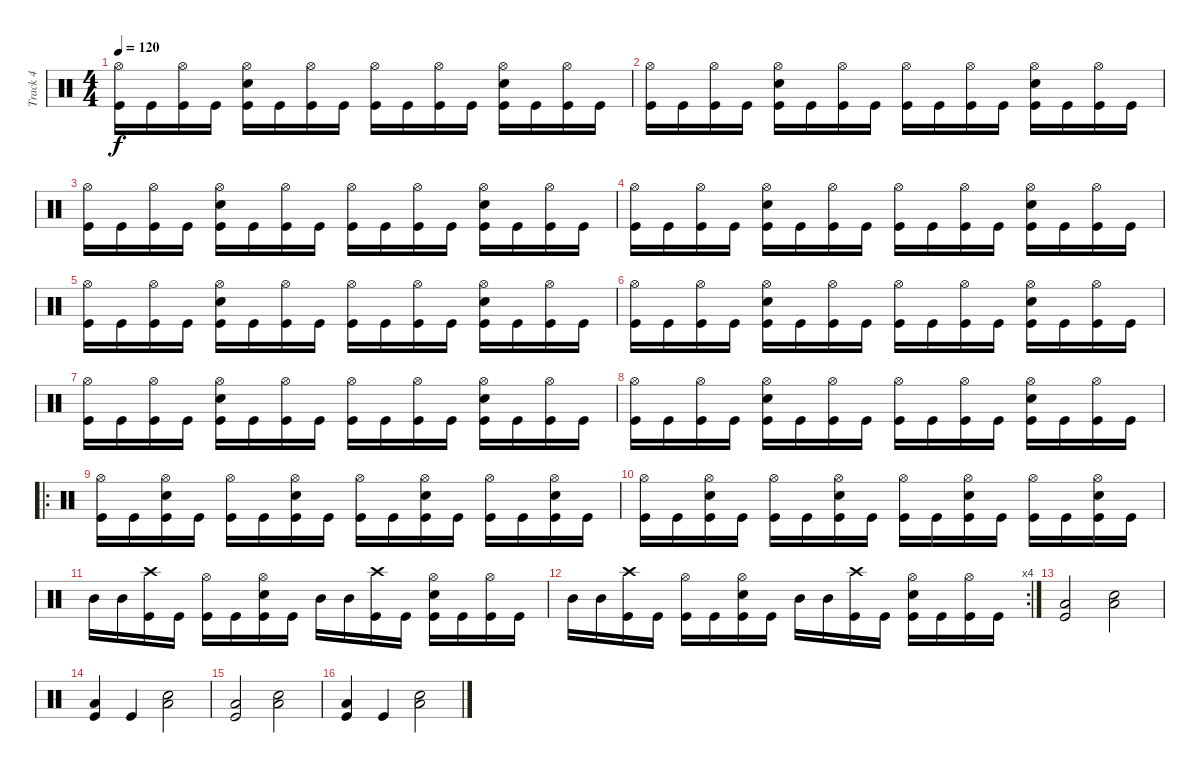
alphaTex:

\track ("Track 4" "Track 4") {instrument percussion}
\staff {score}
\articulation defaults
\ts (4 4)
\tempo 120
\clef neutral
\ks c
("Hi-Hat (open)" "Kick (hit)").16{dy f} "Kick (hit)".16 ("Hi-Hat (open)" "Kick (hit)").16 "Kick (hit)".16 ("Hi-Hat (open)" "Snare (hit) 2" "Kick (hit)").16 "Kick (hit)".16 ("Hi-Hat (open)" "Kick (hit)").16 "Kick (hit)".16 ("Hi-Hat (open)" "Kick (hit)").16 "Kick (hit)".16 ("Hi-Hat (open)" "Kick (hit)").16 "Kick (hit)".16 ("Hi-Hat (open)" "Snare (hit) 2" "Kick (hit)").16 "Kick (hit)".16 ("Hi-Hat (open)" "Kick (hit)").16 "Kick (hit)".16 |
("Hi-Hat (open)" "Kick (hit)").16 "Kick (hit)".16 ("Hi-Hat (open)" "Kick (hit)").16 "Kick (hit)".16 ("Hi-Hat (open)" "Snare (hit) 2" "Kick (hit)").16 "Kick (hit)".16 ("Hi-Hat (open)" "Kick (hit)").16 "Kick (hit)".16 ("Hi-Hat (open)" "Kick (hit)").16 "Kick (hit)".16 ("Hi-Hat (open)" "Kick (hit)").16 "Kick (hit)".16 ("Hi-Hat (open)" "Snare (hit) 2" "Kick (hit)").16 "Kick (hit)".16 ("Hi-Hat (open)" "Kick (hit)").16 "Kick (hit)".16 |
("Hi-Hat (open)" "Kick (hit)").16 "Kick (hit)".16 ("Hi-Hat (open)" "Kick (hit)").16 "Kick (hit)".16 ("Hi-Hat (open)" "Snare (hit) 2" "Kick (hit)").16 "Kick (hit)".16 ("Hi-Hat (open)" "Kick (hit)").16 "Kick (hit)".16 ("Hi-Hat (open)" "Kick (hit)").16 "Kick (hit)".16 ("Hi-Hat (open)" "Kick (hit)").16 "Kick (hit)".16 ("Hi-Hat (open)" "Snare (hit) 2" "Kick (hit)").16 "Kick (hit)".16 ("Hi-Hat (open)" "Kick (hit)").16 "Kick (hit)".16 |
("Hi-Hat (open)" "Kick (hit)").16 "Kick (hit)".16 ("Hi-Hat (open)" "Kick (hit)").16 "Kick (hit)".16 ("Hi-Hat (open)" "Snare (hit) 2" "Kick (hit)").16 "Kick (hit)".16 ("Hi-Hat (open)" "Kick (hit)").16 "Kick (hit)".16 ("Hi-Hat (open)" "Kick (hit)").16 "Kick (hit)".16 ("Hi-Hat (open)" "Kick (hit)").16 "Kick (hit)".16 ("Hi-Hat (open)" "Snare (hit) 2" "Kick (hit)").16 "Kick (hit)".16 ("Hi-Hat (open)" "Kick (hit)").16 "Kick (hit)".16 |
("Hi-Hat (open)" "Kick (hit)").16 "Kick (hit)".16 ("Hi-Hat (open)" "Kick (hit)").16 "Kick (hit)".16 ("Hi-Hat (open)" "Snare (hit) 2" "Kick (hit)").16 "Kick (hit)".16 ("Hi-Hat (open)" "Kick (hit)").16 "Kick (hit)".16 ("Hi-Hat (open)" "Kick (hit)").16 "Kick (hit)".16 ("Hi-Hat (open)" "Kick (hit)").16 "Kick (hit)".16 ("Hi-Hat (open)" "Snare (hit) 2" "Kick (hit)").16 "Kick (hit)".16 ("Hi-Hat (open)" "Kick (hit)").16 "Kick (hit)".16 |
("Hi-Hat (open)" "Kick (hit)").16 "Kick (hit)".16 ("Hi-Hat (open)" "Kick (hit)").16 "Kick (hit)".16 ("Hi-Hat (open)" "Snare (hit) 2" "Kick (hit)").16 "Kick (hit)".16 ("Hi-Hat (open)" "Kick (hit)").16 "Kick (hit)".16 ("Hi-Hat (open)" "Kick (hit)").16 "Kick (hit)".16 ("Hi-Hat (open)" "Kick (hit)").16 "Kick (hit)".16 ("Hi-Hat (open)" "Snare (hit) 2" "Kick (hit)").16 "Kick (hit)".16 ("Hi-Hat (open)" "Kick (hit)").16 "Kick (hit)".16 |
("Hi-Hat (open)" "Kick (hit)").16 "Kick (hit)".16 ("Hi-Hat (open)" "Kick (hit)").16 "Kick (hit)".16 ("Hi-Hat (open)" "Snare (hit) 2" "Kick (hit)").16 "Kick (hit)".16 ("Hi-Hat (open)" "Kick (hit)").16 "Kick (hit)".16 ("Hi-Hat (open)" "Kick (hit)").16 "Kick (hit)".16 ("Hi-Hat (open)" "Kick (hit)").16 "Kick (hit)".16 ("Hi-Hat (open)" "Snare (hit) 2" "Kick (hit)").16 "Kick (hit)".16 ("Hi-Hat (open)" "Kick (hit)").16 "Kick (hit)".16 |
("Hi-Hat (open)" "Kick (hit)").16 "Kick (hit)".16 ("Hi-Hat (open)" "Kick (hit)").16 "Kick (hit)".16 ("Hi-Hat (open)" "Snare (hit) 2" "Kick (hit)").16 "Kick (hit)".16 ("Hi-Hat (open)" "Kick (hit)").16 "Kick (hit)".16 ("Hi-Hat (open)" "Kick (hit)").16 "Kick (hit)".16 ("Hi-Hat (open)" "Kick (hit)").16 "Kick (hit)".16 ("Hi-Hat (open)" "Snare (hit) 2" "Kick (hit)").16 "Kick (hit)".16 ("Hi-Hat (open)" "Kick (hit)").16 "Kick (hit)".16 |
\ro
("Hi-Hat (open)" "Kick (hit)").16 "Kick (hit)".16 ("Hi-Hat (open)" "Snare (hit) 2" "Kick (hit)").16 "Kick (hit)".16 ("Hi-Hat (open)" "Kick (hit)").16 "Kick (hit)".16 ("Hi-Hat (open)" "Snare (hit) 2" "Kick (hit)").16 "Kick (hit)".16 ("Hi-Hat (open)" "Kick (hit)").16 "Kick (hit)".16 ("Hi-Hat (open)" "Snare (hit) 2" "Kick (hit)").16 "Kick (hit)".16 ("Hi-Hat (open)" "Kick (hit)").16 "Kick (hit)".16 ("Hi-Hat (open)" "Snare (hit) 2" "Kick (hit)").16 "Kick (hit)".16 |
("Hi-Hat (open)" "Kick (hit)").16 "Kick (hit)".16 ("Hi-Hat (open)" "Snare (hit) 2" "Kick (hit)").16 "Kick (hit)".16 ("Hi-Hat (open)" "Kick (hit)").16 "Kick (hit)".16 ("Hi-Hat (open)" "Snare (hit) 2" "Kick (hit)").16 "Kick (hit)".16 ("Hi-Hat (open)" "Kick (hit)").16 "Kick (hit)".16 ("Hi-Hat (open)" "Snare (hit) 2" "Kick (hit)").16 "Kick (hit)".16 ("Hi-Hat (open)" "Kick (hit)").16 "Kick (hit)".16 ("Hi-Hat (open)" "Snare (hit) 2" "Kick (hit)").16 "Kick (hit)".16 |
"Mid Tom (hit)".16 "Mid Tom (hit)".16 ("Crash high (hit)" "Kick (hit)").16 "Kick (hit)".16 ("Hi-Hat (open)" "Kick (hit)").16 "Kick (hit)".16 ("Hi-Hat (open)" "Snare (hit) 2" "Kick (hit)").16 "Kick (hit)".16 "Mid Tom (hit)".16 "Mid Tom (hit)".16 ("Crash high (hit)" "Kick (hit)").16 "Kick (hit)".16 ("Hi-Hat (open)" "Snare (hit) 2" "Kick (hit)").16 "Kick (hit)".16 ("Hi-Hat (open)" "Kick (hit)").16 "Kick (hit)".16 |
\rc 4 "Mid Tom (hit)".16 "Mid Tom (hit)".16
("Crash high (hit)" "Kick (hit)").16 "Kick (hit)".16 ("Hi-Hat (open)" "Kick (hit)").16 "Kick (hit)".16 ("Hi-Hat (open)" "Snare (hit) 2" "Kick (hit)").16 "Kick (hit)".16 "Mid Tom (hit)".16 "Mid Tom (hit)".16 ("Crash high (hit)" "Kick (hit)").16 "Kick (hit)".16 ("Hi-Hat (open)" "Snare (hit) 2" "Kick (hit)").16 "Kick (hit)".16 ("Hi-Hat (open)" "Kick (hit)").16 "Kick (hit)".16 |
("Low Floor Tom (hit)" "Kick (hit)").2 ("Low Floor Tom (hit)" "Snare (hit) 2").2 |
("Low Floor Tom (hit)" "Kick (hit)").4 "Kick (hit)".4 ("Low Floor Tom (hit)" "Snare (hit) 2").2 |
("Low Floor Tom (hit)" "Kick (hit)").2 ("Low Floor Tom (hit)" "Snare (hit) 2").2 |
("Low Floor Tom (hit)" "Kick (hit)").4 "Kick (hit)".4 ("Low Floor Tom (hit)" "Snare (hit) 2").2
